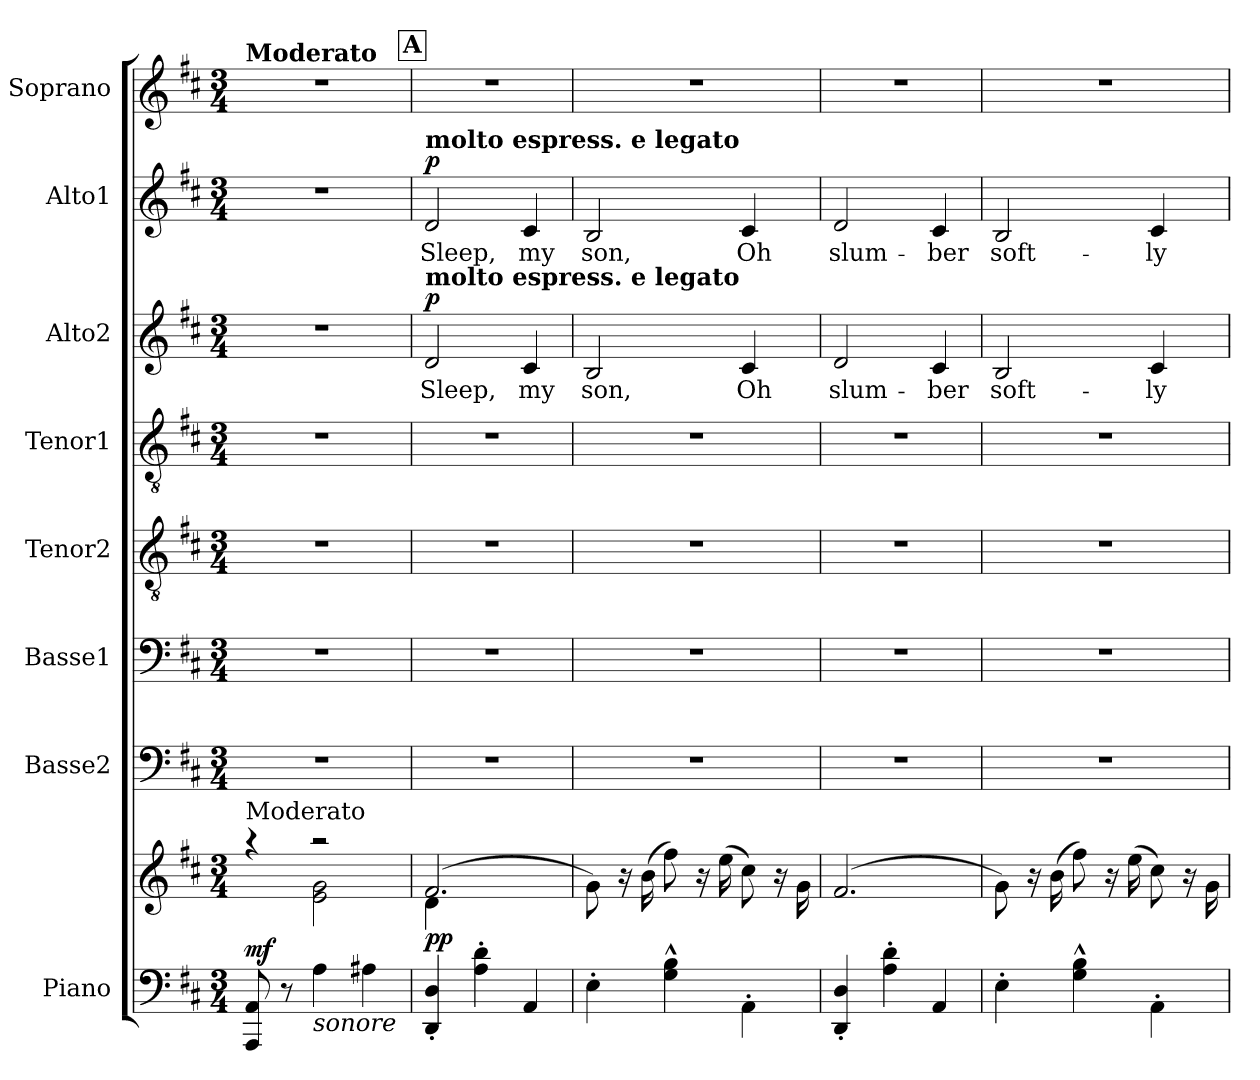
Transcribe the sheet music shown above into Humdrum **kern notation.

**kern	**kern	**dynam	**kern	**kern	**kern	**kern	**kern	**text	**dynam	**kern	**text	**dynam	**kern
*part8	*part8	*part8	*part7	*part6	*part5	*part4	*part3	*part3	*part3	*part2	*part2	*part2	*part1
*staff9	*staff8	*staff8/9	*staff7	*staff6	*staff5	*staff4	*staff3	*staff3	*staff3	*staff2	*staff2	*staff2	*staff1
*I"Piano	*	*	*I"Basse2	*I"Basse1	*I"Tenor2	*I"Tenor1	*I"Alto2	*	*	*I"Alto1	*	*	*I"Soprano
*I'Pno.	*	*	*I'B2.	*I'B1.	*I'T2.	*I'T1.	*I'A2.	*	*	*I'A1.	*	*	*I'S.
*stria5	*stria5	*	*	*	*	*	*	*	*	*	*	*	*
*clefF4	*clefG2	*	*clefF4	*clefF4	*clefGv2	*clefGv2	*clefG2	*	*	*clefG2	*	*	*clefG2
*k[f#c#]	*k[f#c#]	*	*k[f#c#]	*k[f#c#]	*k[f#c#]	*k[f#c#]	*k[f#c#]	*	*	*k[f#c#]	*	*	*k[f#c#]
*D:	*D:	*	*D:	*D:	*D:	*D:	*D:	*	*	*D:	*	*	*D:
*M3/4	*M3/4	*	*M3/4	*M3/4	*M3/4	*M3/4	*M3/4	*	*	*M3/4	*	*	*M3/4
*MM100	*MM100	*	*MM100	*MM100	*MM100	*MM100	*MM100	*	*	*MM100	*	*	*MM100
=1	=1	=1	=1	=1	=1	=1	=1	=1	=1	=1	=1	=1	=1
*	*^	*	*	*	*	*	*	*	*	*	*	*	*
!	!	!	!	!	!	!	!	!	!	!	!	!	!	!LO:TX:a:B:t=Moderato
!	!LO:TX:a:t=Moderato	!	!	!	!	!	!	!	!	!	!	!	!	!
!	!	!	!LO:DY:a=2	!	!	!	!	!	!	!	!	!	!	!
8AAA/ 8AA/	4raa	4ryy	mf	2.r	2.r	2.r	2.r	2.r	.	.	2.r	.	.	2.r
8r	.	.	.	.	.	.	.	.	.	.	.	.	.	.
!LO:TX:b:i:t=sonore	!	!	!	!	!	!	!	!	!	!	!	!	!	!
4A\	2raa	2e\ 2g\	.	.	.	.	.	.	.	.	.	.	.	.
4A#X\	.	.	.	.	.	.	.	.	.	.	.	.	.	.
!!LO:REH:place=s1:a:B:fs=20.1:t=A
=2	=2	=2	=2	=2	=2	=2	=2	=2	=2	=2	=2	=2	=2	=2
!	!	!	!	!	!	!	!	!	!	!	!LO:TX:a:B:t=molto espress. e legato	!	!	!
!	!	!	!	!	!	!	!	!LO:TX:a:B:t=molto espress. e legato	!	!	!	!	!	!
!	!	!	!LO:DY:b	!	!	!	!	!	!LO:LY:b	!LO:DY:a	!	!LO:LY:b	!LO:DY:a	!
4DD/'< 4D/'<	(>2.f#/	4d\	pp	2.r	2.r	2.r	2.r	2d/	Sleep,	p	2d/	Sleep,	p	2.r
4A\'> 4d\'>	.	2ryy	.	.	.	.	.	.	.	.	.	.	.	.
!	!	!	!	!	!	!	!	!	!LO:LY:b	!	!	!LO:LY:b	!	!
4AA/	.	.	.	.	.	.	.	4c#/	my	.	4c#/	my	.	.
*	*v	*v	*	*	*	*	*	*	*	*	*	*	*	*
=3	=3	=3	=3	=3	=3	=3	=3	=3	=3	=3	=3	=3	=3
!	!	!	!	!	!	!	!	!LO:LY:b	!	!	!LO:LY:b	!	!
4E'>\	8g\)	.	2.r	2.r	2.r	2.r	2B/	son,	.	2B/	son,	.	2.r
.	16r	.	.	.	.	.	.	.	.	.	.	.	.
.	(>16b\	.	.	.	.	.	.	.	.	.	.	.	.
4G\^^ 4B\^^	8ff#\)	.	.	.	.	.	.	.	.	.	.	.	.
.	16r	.	.	.	.	.	.	.	.	.	.	.	.
.	(>16ee\	.	.	.	.	.	.	.	.	.	.	.	.
!	!	!	!	!	!	!	!	!LO:LY:b	!	!	!LO:LY:b	!	!
4AA'<\	8cc#\)	.	.	.	.	.	4c#/	Oh	.	4c#/	Oh	.	.
.	16r	.	.	.	.	.	.	.	.	.	.	.	.
.	16g\	.	.	.	.	.	.	.	.	.	.	.	.
=4	=4	=4	=4	=4	=4	=4	=4	=4	=4	=4	=4	=4	=4
!	!	!	!	!	!	!	!	!LO:LY:b	!	!	!LO:LY:b	!	!
4DD/'< 4D/'<	(<2.f#/	.	2.r	2.r	2.r	2.r	2d/	slum-	.	2d/	slum-	.	2.r
4A\'> 4d\'>	.	.	.	.	.	.	.	.	.	.	.	.	.
!	!	!	!	!	!	!	!	!LO:LY:b	!	!	!LO:LY:b	!	!
4AA/	.	.	.	.	.	.	4c#/	-ber	.	4c#/	-ber	.	.
=5	=5	=5	=5	=5	=5	=5	=5	=5	=5	=5	=5	=5	=5
!	!	!	!	!	!	!	!	!LO:LY:b	!	!	!LO:LY:b	!	!
4E'>\	8g\)	.	2.r	2.r	2.r	2.r	2B/	soft-	.	2B/	soft-	.	2.r
.	16r	.	.	.	.	.	.	.	.	.	.	.	.
.	(>16b\	.	.	.	.	.	.	.	.	.	.	.	.
4G\^^ 4B\^^	8ff#\)	.	.	.	.	.	.	.	.	.	.	.	.
.	16r	.	.	.	.	.	.	.	.	.	.	.	.
.	(>16ee\	.	.	.	.	.	.	.	.	.	.	.	.
!	!	!	!	!	!	!	!	!LO:LY:b	!	!	!LO:LY:b	!	!
4AA'<\	8cc#\)	.	.	.	.	.	4c#/	-ly	.	4c#/	-ly	.	.
.	16r	.	.	.	.	.	.	.	.	.	.	.	.
.	16g\	.	.	.	.	.	.	.	.	.	.	.	.
=	=	=	=	=	=	=	=	=	=	=	=	=	=
*-	*-	*-	*-	*-	*-	*-	*-	*-	*-	*-	*-	*-	*-
